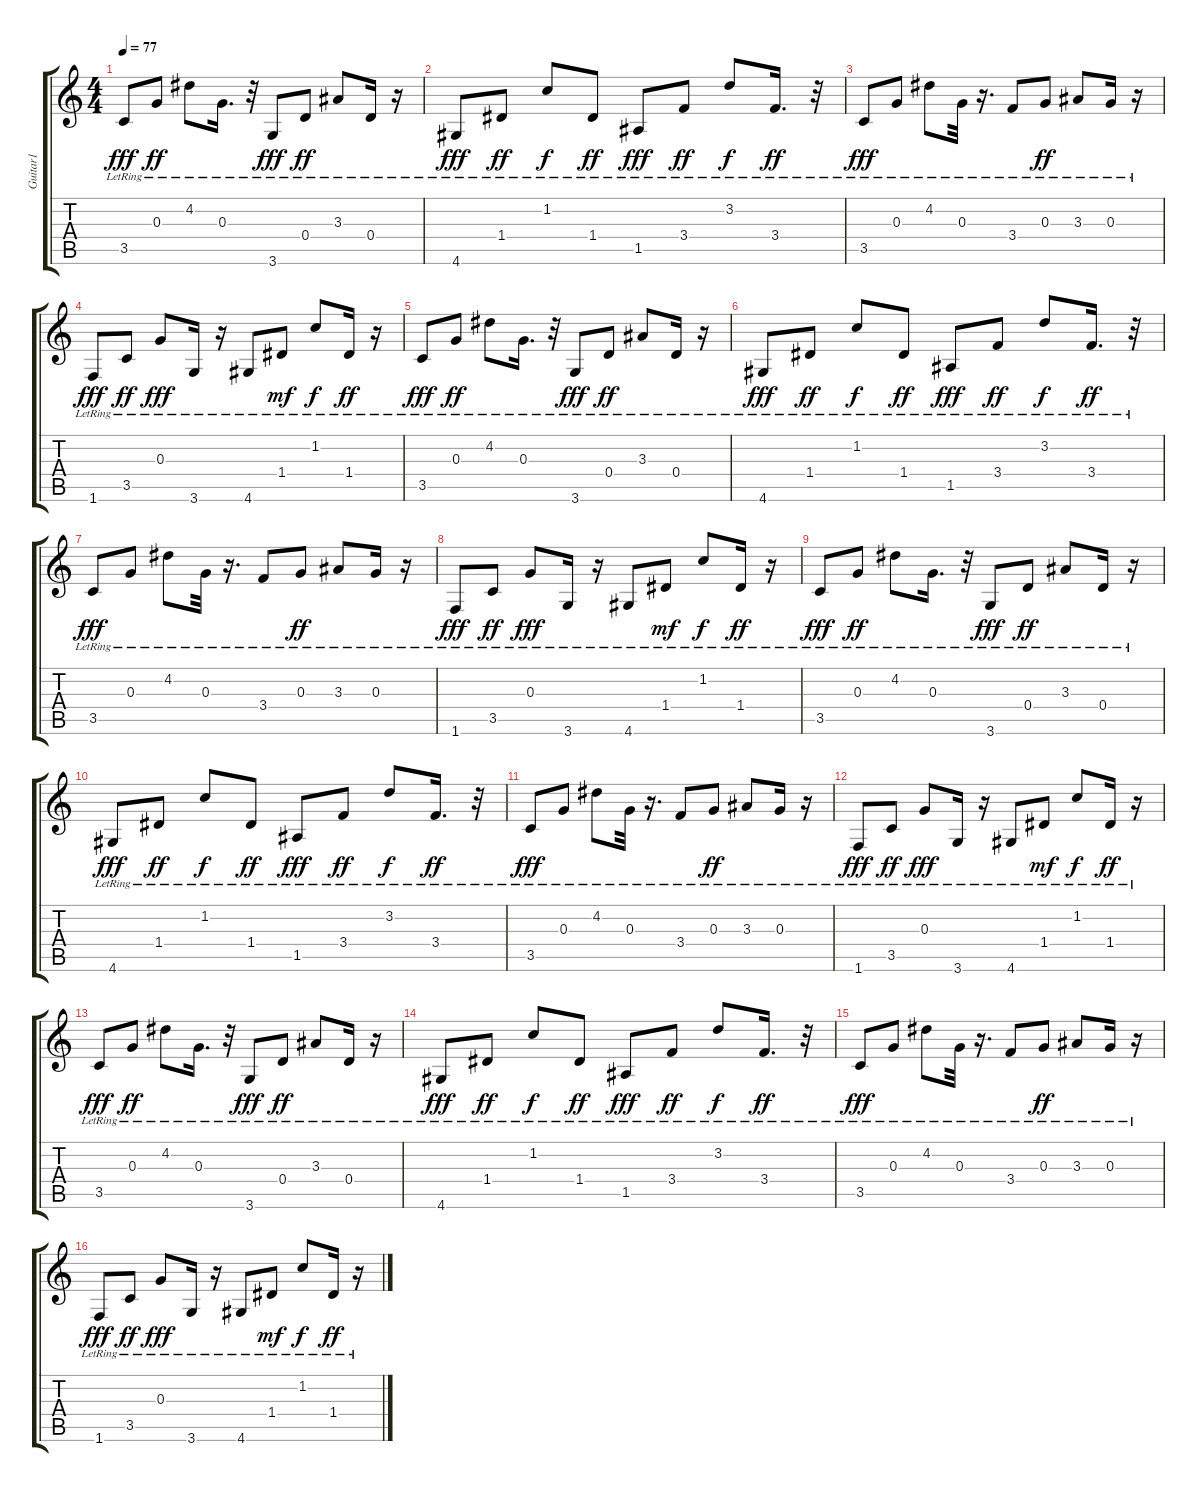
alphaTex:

\track ("Guitar1" "Guitar1") {instrument acousticguitarnylon}
\staff {score tabs}
\tuning (E4 B3 G3 D3 A2 E2) {hide}
\ts (4 4)
\tempo 77
\clef g2
\ks c
3.5{lr}.8{dy fff volume 12 balance 4} 0.3{lr}.8{dy ff} 4.2{lr}.8 0.3{lr}.16{d} r.32 3.6{lr}.8{dy fff} 0.4{lr}.8{dy ff} 3.3{lr}.8 0.4{lr}.16 r.16 |
4.6{lr}.8{dy fff} 1.4{lr}.8{dy ff} 1.2{lr}.8{dy f} 1.4{lr}.8{dy ff} 1.5{lr}.8{dy fff} 3.4{lr}.8{dy ff} 3.2{lr}.8{dy f} 3.4{lr}.16{d dy ff} r.32 |
3.5{lr}.8{dy fff} 0.3{lr}.8 4.2{lr}.8 0.3{lr}.32 r.16{d} 3.4{lr}.8 0.3{lr}.8{dy ff} 3.3{lr}.8 0.3{lr}.16 r.16 |
1.6{lr}.8{dy fff} 3.5{lr}.8{dy ff} 0.3{lr}.8{dy fff} 3.6{lr}.16 r.16 4.6{lr}.8 1.4{lr}.8{dy mf} 1.2{lr}.8{dy f} 1.4{lr}.16{dy ff} r.16 |
3.5{lr}.8{dy fff} 0.3{lr}.8{dy ff} 4.2{lr}.8 0.3{lr}.16{d} r.32 3.6{lr}.8{dy fff} 0.4{lr}.8{dy ff} 3.3{lr}.8 0.4{lr}.16 r.16 |
4.6{lr}.8{dy fff} 1.4{lr}.8{dy ff} 1.2{lr}.8{dy f} 1.4{lr}.8{dy ff} 1.5{lr}.8{dy fff} 3.4{lr}.8{dy ff} 3.2{lr}.8{dy f} 3.4{lr}.16{d dy ff} r.32 |
3.5{lr}.8{dy fff} 0.3{lr}.8 4.2{lr}.8 0.3{lr}.32 r.16{d} 3.4{lr}.8 0.3{lr}.8{dy ff} 3.3{lr}.8 0.3{lr}.16 r.16 |
1.6{lr}.8{dy fff} 3.5{lr}.8{dy ff} 0.3{lr}.8{dy fff} 3.6{lr}.16 r.16 4.6{lr}.8 1.4{lr}.8{dy mf} 1.2{lr}.8{dy f} 1.4{lr}.16{dy ff} r.16 |
3.5{lr}.8{dy fff} 0.3{lr}.8{dy ff} 4.2{lr}.8 0.3{lr}.16{d} r.32 3.6{lr}.8{dy fff} 0.4{lr}.8{dy ff} 3.3{lr}.8 0.4{lr}.16 r.16 |
4.6{lr}.8{dy fff} 1.4{lr}.8{dy ff} 1.2{lr}.8{dy f} 1.4{lr}.8{dy ff} 1.5{lr}.8{dy fff} 3.4{lr}.8{dy ff} 3.2{lr}.8{dy f} 3.4{lr}.16{d dy ff} r.32 |
3.5{lr}.8{dy fff} 0.3{lr}.8 4.2{lr}.8 0.3{lr}.32 r.16{d} 3.4{lr}.8 0.3{lr}.8{dy ff} 3.3{lr}.8 0.3{lr}.16 r.16 |
1.6{lr}.8{dy fff} 3.5{lr}.8{dy ff} 0.3{lr}.8{dy fff} 3.6{lr}.16 r.16 4.6{lr}.8 1.4{lr}.8{dy mf} 1.2{lr}.8{dy f} 1.4{lr}.16{dy ff} r.16 |
3.5{lr}.8{dy fff} 0.3{lr}.8{dy ff} 4.2{lr}.8 0.3{lr}.16{d} r.32 3.6{lr}.8{dy fff} 0.4{lr}.8{dy ff} 3.3{lr}.8 0.4{lr}.16 r.16 |
4.6{lr}.8{dy fff} 1.4{lr}.8{dy ff} 1.2{lr}.8{dy f} 1.4{lr}.8{dy ff} 1.5{lr}.8{dy fff} 3.4{lr}.8{dy ff} 3.2{lr}.8{dy f} 3.4{lr}.16{d dy ff} r.32 |
3.5{lr}.8{dy fff} 0.3{lr}.8 4.2{lr}.8 0.3{lr}.32 r.16{d} 3.4{lr}.8 0.3{lr}.8{dy ff} 3.3{lr}.8 0.3{lr}.16 r.16 |
1.6{lr}.8{dy fff} 3.5{lr}.8{dy ff} 0.3{lr}.8{dy fff} 3.6{lr}.16 r.16 4.6{lr}.8 1.4{lr}.8{dy mf} 1.2{lr}.8{dy f} 1.4{lr}.16{dy ff} r.16
